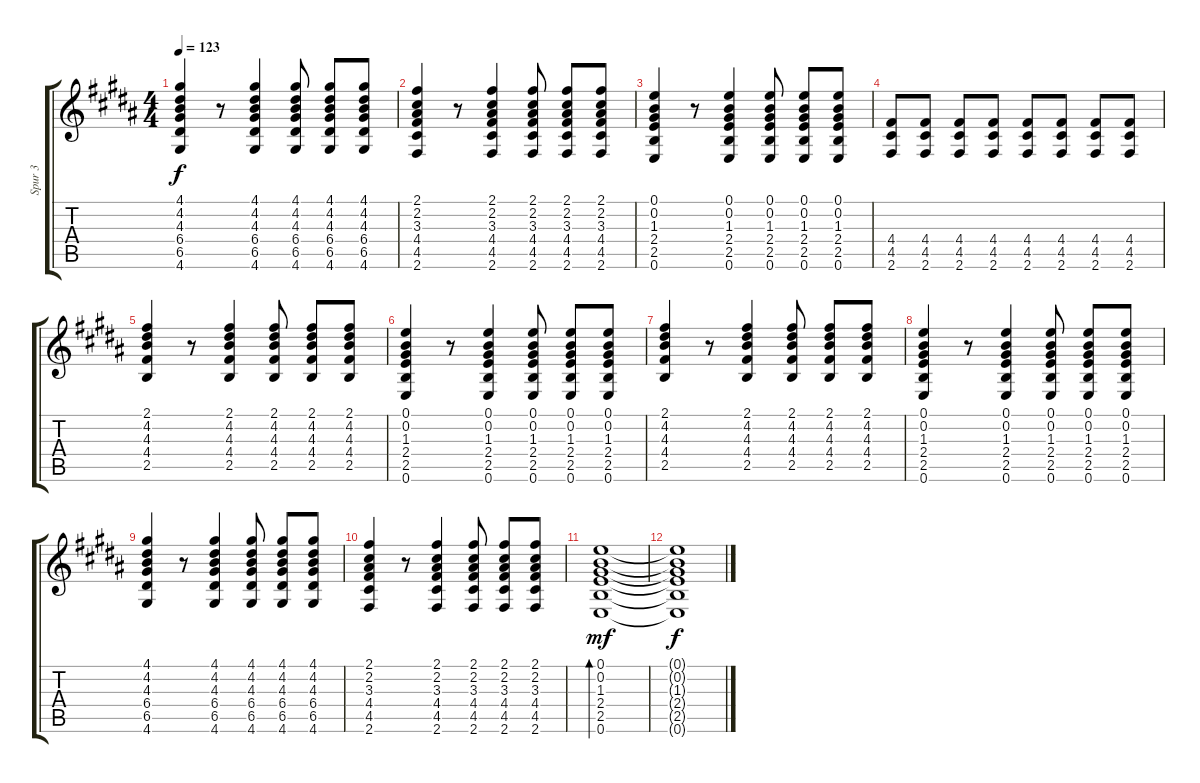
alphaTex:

\track ("Spur 3" "Spur 3") {instrument overdrivenguitar}
\staff {score tabs}
\tuning (E4 B3 G3 D3 A2 E2) {hide}
\ts (4 4)
\tempo 123
\clef g2
\ks b
(4.1 4.2 4.3 6.4 6.5 4.6).4{dy f} r.8 (4.1 4.2 4.3 6.4 6.5 4.6).4 (4.1 4.2 4.3 6.4 6.5 4.6).8 (4.1 4.2 4.3 6.4 6.5 4.6).8 (4.1 4.2 4.3 6.4 6.5 4.6).8 |
(2.1 2.2 3.3 4.4 4.5 2.6).4 r.8 (2.1 2.2 3.3 4.4 4.5 2.6).4 (2.1 2.2 3.3 4.4 4.5 2.6).8 (2.1 2.2 3.3 4.4 4.5 2.6).8 (2.1 2.2 3.3 4.4 4.5 2.6).8 |
(0.1 0.2 1.3 2.4 2.5 0.6).4 r.8 (0.1 0.2 1.3 2.4 2.5 0.6).4 (0.1 0.2 1.3 2.4 2.5 0.6).8 (0.1 0.2 1.3 2.4 2.5 0.6).8 (0.1 0.2 1.3 2.4 2.5 0.6).8 |
(4.4 4.5 2.6).8 (4.4 4.5 2.6).8 (4.4 4.5 2.6).8 (4.4 4.5 2.6).8 (4.4 4.5 2.6).8 (4.4 4.5 2.6).8 (4.4 4.5 2.6).8 (4.4 4.5 2.6).8 |
(2.1 4.2 4.3 4.4 2.5).4 r.8 (2.1 4.2 4.3 4.4 2.5).4 (2.1 4.2 4.3 4.4 2.5).8 (2.1 4.2 4.3 4.4 2.5).8 (2.1 4.2 4.3 4.4 2.5).8 |
(0.1 0.2 1.3 2.4 2.5 0.6).4 r.8 (0.1 0.2 1.3 2.4 2.5 0.6).4 (0.1 0.2 1.3 2.4 2.5 0.6).8 (0.1 0.2 1.3 2.4 2.5 0.6).8 (0.1 0.2 1.3 2.4 2.5 0.6).8 |
(2.1 4.2 4.3 4.4 2.5).4 r.8 (2.1 4.2 4.3 4.4 2.5).4 (2.1 4.2 4.3 4.4 2.5).8 (2.1 4.2 4.3 4.4 2.5).8 (2.1 4.2 4.3 4.4 2.5).8 |
(0.1 0.2 1.3 2.4 2.5 0.6).4 r.8 (0.1 0.2 1.3 2.4 2.5 0.6).4 (0.1 0.2 1.3 2.4 2.5 0.6).8 (0.1 0.2 1.3 2.4 2.5 0.6).8 (0.1 0.2 1.3 2.4 2.5 0.6).8 |
(4.1 4.2 4.3 6.4 6.5 4.6).4 r.8 (4.1 4.2 4.3 6.4 6.5 4.6).4 (4.1 4.2 4.3 6.4 6.5 4.6).8 (4.1 4.2 4.3 6.4 6.5 4.6).8 (4.1 4.2 4.3 6.4 6.5 4.6).8 |
(2.1 2.2 3.3 4.4 4.5 2.6).4 r.8 (2.1 2.2 3.3 4.4 4.5 2.6).4 (2.1 2.2 3.3 4.4 4.5 2.6).8 (2.1 2.2 3.3 4.4 4.5 2.6).8 (2.1 2.2 3.3 4.4 4.5 2.6).8 |
(0.1 0.2 1.3 2.4 2.5 0.6).1{bd 480 dy mf} |
(0.1{t} 0.2{t} 1.3{t} 2.4{t} 2.5{t} 0.6{t}).1{dy f}
